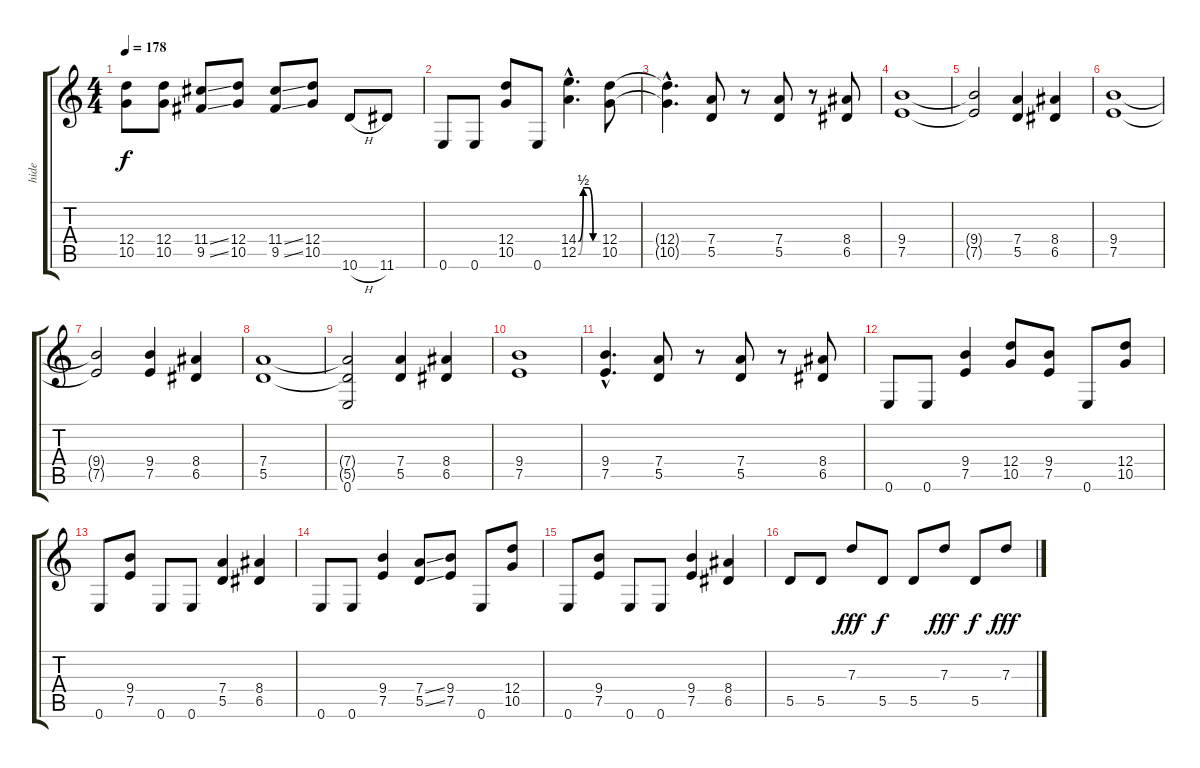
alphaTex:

\track ("hide" "hide") {instrument overdrivenguitar}
\staff {score tabs}
\tuning (E4 B3 G3 D3 A2 E2) {hide}
\ts (4 4)
\tempo 178
\clef g2
\ks c
(12.4{t} 10.5{t}).8{dy f} (12.4 10.5).8 (11.4{ss} 9.5{ss}).8 (12.4 10.5).8 (11.4{ss} 9.5{ss}).8 (12.4 10.5).8 10.6{h}.8 11.6.8 |
0.6.8 0.6.8 (12.4 10.5).8 0.6.8 (14.4{be (custom 0 0 15 2 30 2 45 0 60 0) hac} 12.5{be (custom 0 0 15 2 30 2 45 0 60 0) hac}).4{d} (12.4 10.5).8 |
(12.4{hac t} 10.5{hac t}).4{d} (7.4 5.5).8 r.8 (7.4 5.5).8 r.8 (8.4 6.5).8 |
(9.4 7.5).1 |
(9.4{t} 7.5{t}).2 (7.4 5.5).4 (8.4 6.5).4 |
(9.4 7.5).1 |
(9.4{t} 7.5{t}).2 (9.4 7.5).4 (8.4 6.5).4 |
(7.4 5.5).1 |
(7.4{t} 5.5{t} 0.6).2 (7.4 5.5).4 (8.4 6.5).4 |
(9.4 7.5).1 |
(9.4{hac} 7.5{hac}).4{d} (7.4 5.5).8 r.8 (7.4 5.5).8 r.8 (8.4 6.5).8 |
0.6.8 0.6.8 (9.4 7.5).4 (12.4 10.5).8 (9.4 7.5).8 0.6.8 (12.4 10.5).8 |
0.6.8 (9.4 7.5).8 0.6.8 0.6.8 (7.4 5.5).4 (8.4 6.5).4 |
0.6.8 0.6.8 (9.4 7.5).4 (7.4{ss} 5.5{ss}).8 (9.4 7.5).8 0.6.8 (12.4 10.5).8 |
0.6.8 (9.4 7.5).8 0.6.8 0.6.8 (9.4 7.5).4 (8.4 6.5).4 |
5.5.8 5.5.8 7.3.8{dy fff} 5.5.8{dy f} 5.5.8 7.3.8{dy fff} 5.5.8{dy f} 7.3.8{dy fff}
